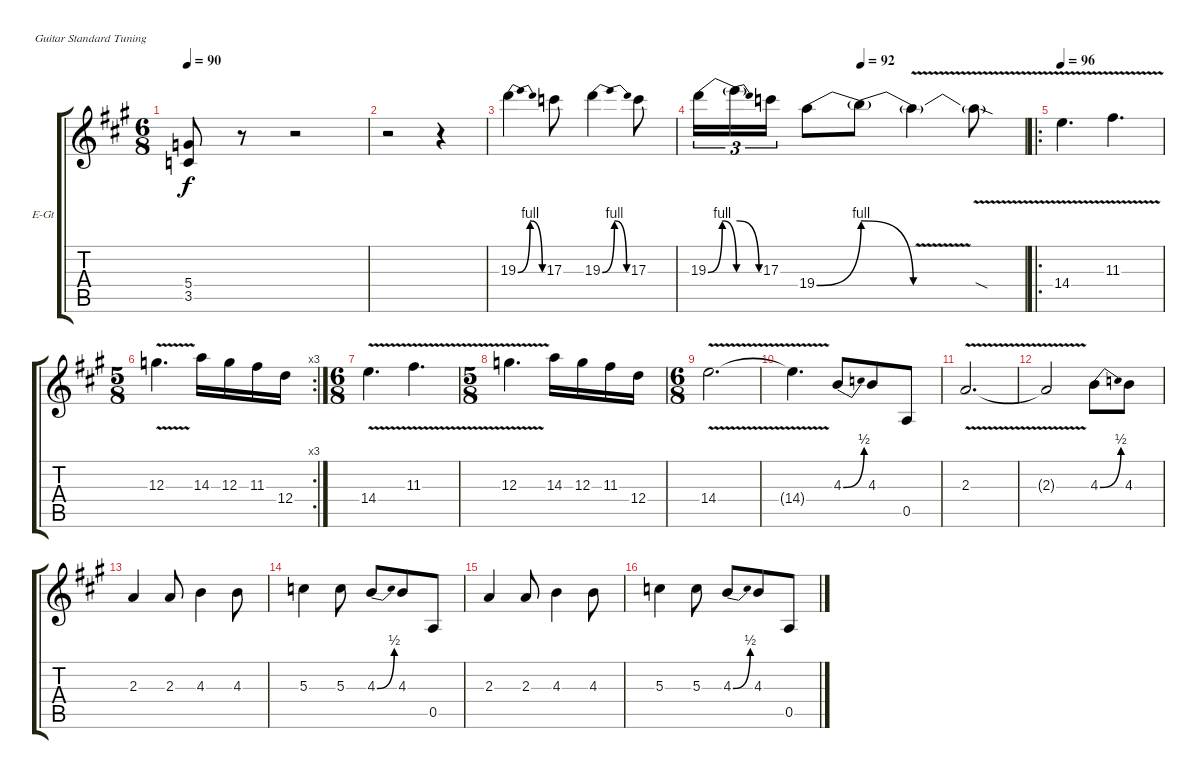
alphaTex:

\bracketExtendMode groupsimilarinstruments
\firstSystemTrackNameOrientation horizontal
\otherSystemsTrackNameOrientation horizontal
\track ("Gtr. 1" "E-Gt") {instrument overdrivenguitar}
\staff {score tabs}
\tuning (E4 B3 G3 D3 A2 E2)
\ts (6 8)
\tempo 90
\clef g2
\ks a
(5.4 3.5).8{dy f} r.8 r.2 |
r.2 r.4 |
19.3{be (bendrelease 0 0 30 4 30 4 60 0)}.4 17.3.8 19.3{be (bendrelease 0 0 30 4 30 4 60 0)}.4 17.3.8 |
\tempo (92 0.5)
19.3{be (bendrelease 0 0 30 4 30 4 60 0)}.16{tu (3 2)} 19.3{be (release 0 4 60 0) t}.16{tu (3 2)} 17.3.16{tu (3 2)} 19.4{be (bend 0 0 60 4)}.8 19.4{be (release 0 4 60 0) t}.8 19.4{v t}.4 19.4{v sod t}.8 |
\ro
\tempo 96
14.4{v}.4{d} 11.3{v}.4{d} |
\rc 3
\ts (5 8)
\beaming (8 3 2)
12.3{v}.4{d} 14.3.16 12.3.16 11.3.16 12.4.16 |
\ts (6 8)
\beaming (8 3 3)
14.4{v}.4{d} 11.3{v}.4{d} |
\ts (5 8)
\beaming (8 3 2)
12.3{v}.4{d} 14.3.16 12.3.16 11.3.16 12.4.16 |
\ts (6 8)
\beaming (8 3 3)
14.4{v}.2{d} |
14.4{v t}.4{d} 4.3{be (bend 0 0 60 2)}.8 4.3.8 0.5.8 |
2.3{v}.2{d} |
2.3{v t}.2 4.3{be (bend 0 0 60 2)}.8 4.3.8 |
2.3.4 2.3.8 4.3.4 4.3.8 |
5.3.4 5.3.8 4.3{be (bend 0 0 60 2)}.8 4.3.8 0.5.8 |
2.3.4 2.3.8 4.3.4 4.3.8 |
5.3.4 5.3.8 4.3{be (bend 0 0 60 2)}.8 4.3.8 0.5.8
